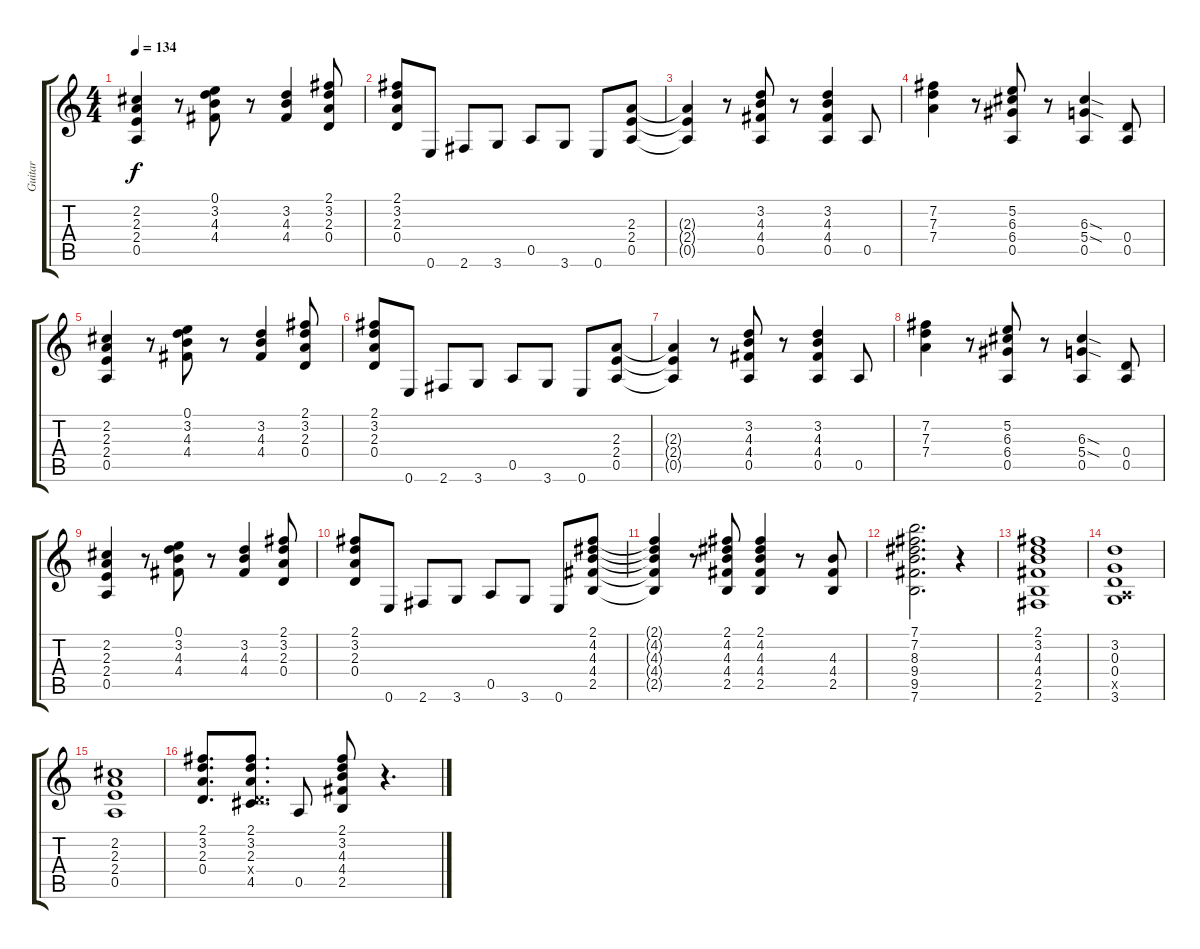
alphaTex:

\track ("Guitar " "Guitar ") {instrument distortionguitar}
\staff {score tabs}
\tuning (E4 B3 G3 D3 A2 E2) {hide}
\ts (4 4)
\tempo 134
\clef g2
\ks c
(2.2 2.3 2.4 0.5).4{dy f} r.8 (0.1 3.2 4.3 4.4).8 r.8 (3.2 4.3 4.4).4 (2.1 3.2 2.3 0.4).8 |
(2.1 3.2 2.3 0.4).8 0.6.8 2.6.8 3.6.8 0.5.8 3.6.8 0.6.8 (2.3 2.4 0.5).8 |
(2.3{t} 2.4{t} 0.5{t}).4 r.8 (3.2 4.3 4.4 0.5).8 r.8 (3.2 4.3 4.4 0.5).4 0.5.8 |
(7.2 7.3 7.4).4 r.8 (5.2 6.3 6.4 0.5).8 r.8 (6.3{sod} 5.4{sod} 0.5).4 (0.4 0.5).8 |
(2.2 2.3 2.4 0.5).4 r.8 (0.1 3.2 4.3 4.4).8 r.8 (3.2 4.3 4.4).4 (2.1 3.2 2.3 0.4).8 |
(2.1 3.2 2.3 0.4).8 0.6.8 2.6.8 3.6.8 0.5.8 3.6.8 0.6.8 (2.3 2.4 0.5).8 |
(2.3{t} 2.4{t} 0.5{t}).4 r.8 (3.2 4.3 4.4 0.5).8 r.8 (3.2 4.3 4.4 0.5).4 0.5.8 |
(7.2 7.3 7.4).4 r.8 (5.2 6.3 6.4 0.5).8 r.8 (6.3{sod} 5.4{sod} 0.5).4 (0.4 0.5).8 |
(2.2 2.3 2.4 0.5).4 r.8 (0.1 3.2 4.3 4.4).8 r.8 (3.2 4.3 4.4).4 (2.1 3.2 2.3 0.4).8 |
(2.1 3.2 2.3 0.4).8 0.6.8 2.6.8 3.6.8 0.5.8 3.6.8 0.6.8 (2.1 4.2 4.3 4.4 2.5).8 |
(2.1{t} 4.2{t} 4.3{t} 4.4{t} 2.5{t}).4 r.8 (2.1 4.2 4.3 4.4 2.5).8 (2.1 4.2 4.3 4.4 2.5).4 r.8 (4.3 4.4 2.5).8 |
(7.1 7.2 8.3 9.4 9.5 7.6).2{d} r.4 |
(2.1 3.2 4.3 4.4 2.5 2.6).1 |
(3.2 0.3 0.4 0.5{x} 3.6).1 |
(2.2 2.3 2.4 0.5).1 |
(2.1 3.2 2.3 0.4).8{d} (2.1 3.2 2.3 0.4{x} 4.5).8{d} 0.5.8 (2.1 3.2 4.3 4.4 2.5).8 r.4{d}
